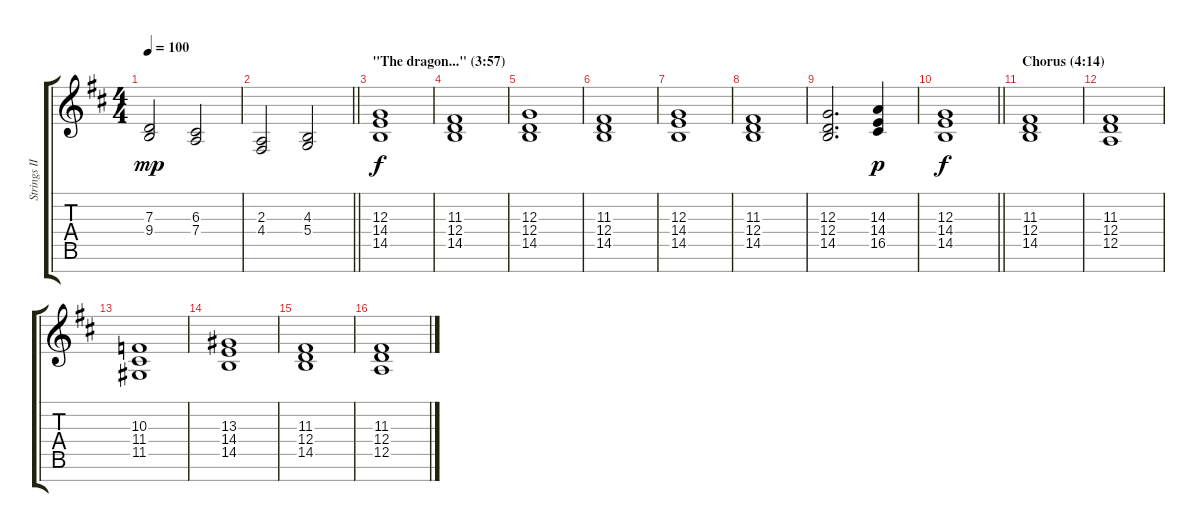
\track ("Strings II" "Strings II") {instrument pizzicatostrings}
\staff {score tabs}
\tuning (E4 B3 G3 D3 A2 E2 B1) {hide}
\ts (4 4)
\tempo 100
\clef g2
\ks bminor
(7.3 9.4).2{dy mp volume 6} (6.3 7.4).2 |
\barLineRight lightlight
(2.3 4.4).2 (4.3 5.4).2 |
\section ("" "\"The dragon...\" (3:57)")
(12.3 14.4 14.5).1{dy f volume 6 balance 8} |
(11.3 12.4 14.5).1 |
(12.3 12.4 14.5).1 |
(11.3 12.4 14.5).1 |
(12.3 14.4 14.5).1 |
(11.3 12.4 14.5).1 |
(12.3 12.4 14.5).2{d} (14.3 14.4 16.5).4{dy p} |
\barLineRight lightlight
(12.3 14.4 14.5).1{dy f} |
\section ("" "Chorus (4:14)")
(11.3 12.4 14.5).1 |
(11.3 12.4 12.5).1 |
(10.3 11.4 11.5).1 |
(13.3 14.4 14.5).1 |
(11.3 12.4 14.5).1 |
(11.3 12.4 12.5).1
